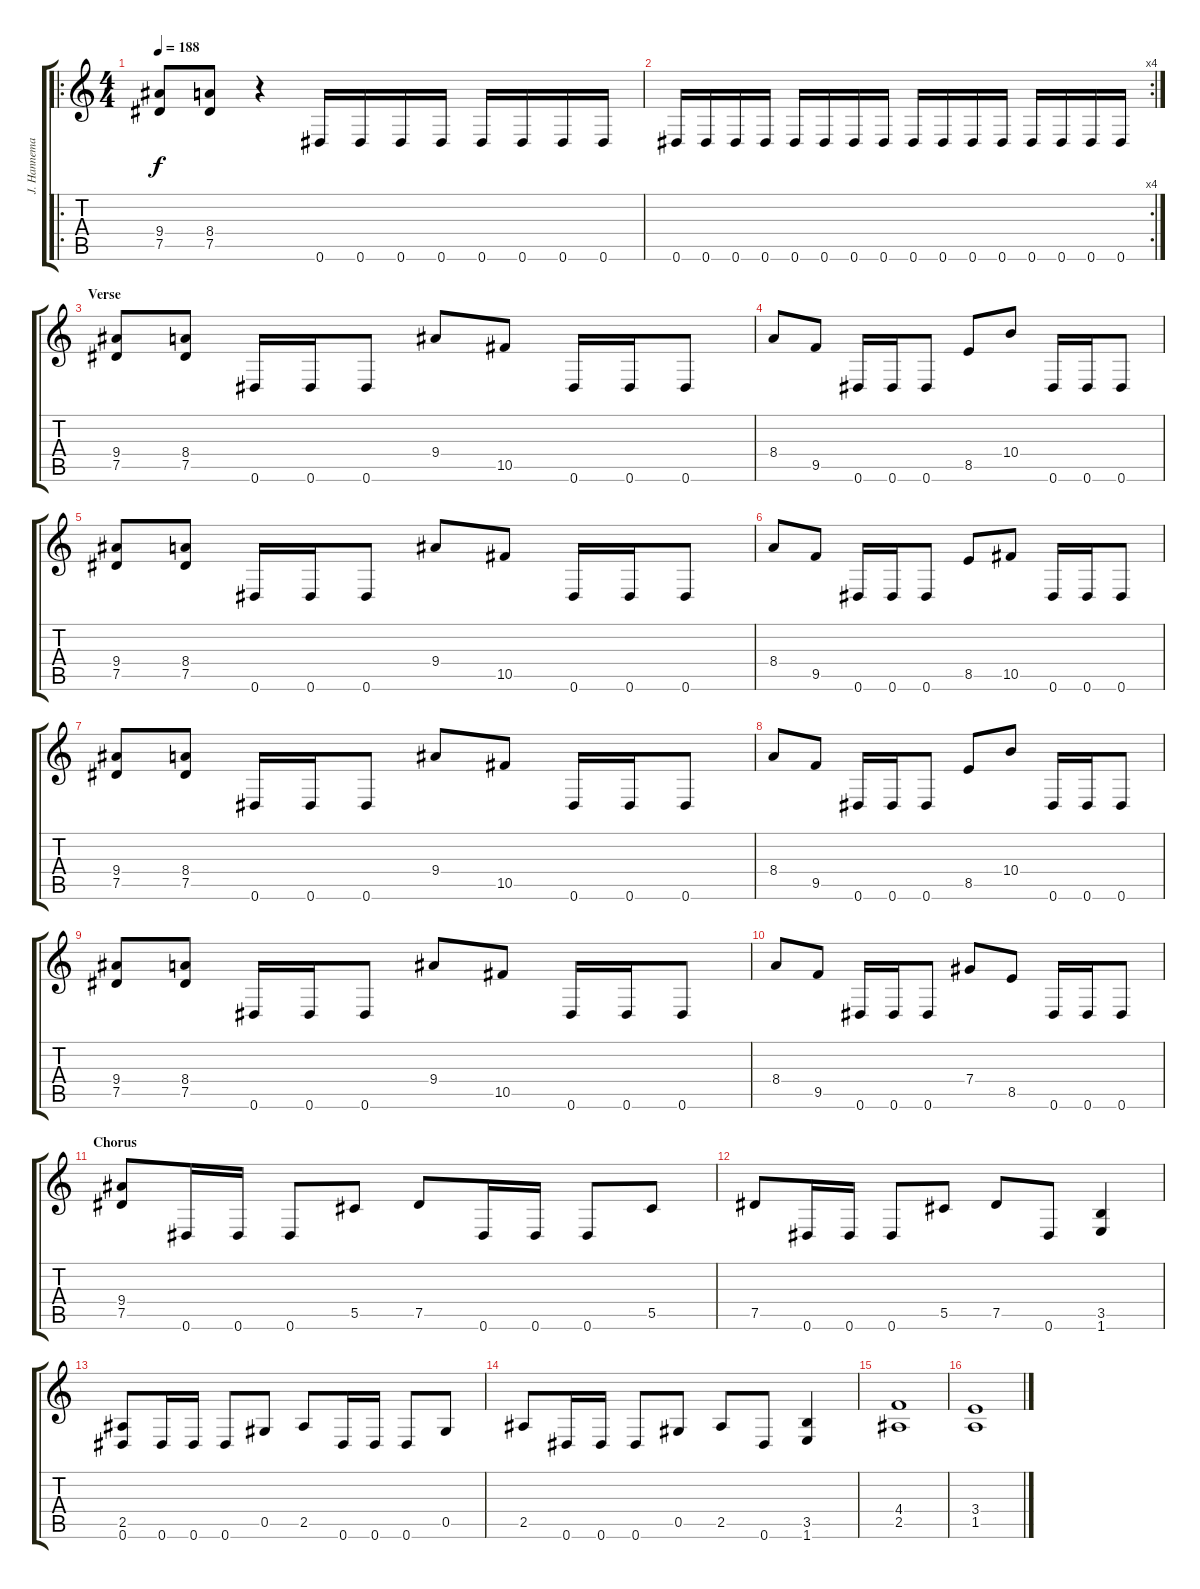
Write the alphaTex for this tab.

\track ("J. Hannemann" "J. Hannema") {instrument distortionguitar}
\staff {score tabs}
\tuning (Eb4 Bb3 Gb3 Db3 Ab2 Eb2) {hide}
\ro
\ts (4 4)
\tempo 188
\clef g2
\ks c
(9.4 7.5).8{dy f} (8.4 7.5).8 r.4 0.6.16 0.6.16 0.6.16 0.6.16 0.6.16 0.6.16 0.6.16 0.6.16 |
\rc 4
0.6.16 0.6.16 0.6.16 0.6.16 0.6.16 0.6.16 0.6.16 0.6.16 0.6.16 0.6.16 0.6.16 0.6.16 0.6.16 0.6.16 0.6.16 0.6.16 |
\section ("" "Verse")
(9.4 7.5).8 (8.4 7.5).8 0.6.16 0.6.16 0.6.8 9.4.8 10.5.8 0.6.16 0.6.16 0.6.8 |
8.4.8 9.5.8 0.6.16 0.6.16 0.6.8 8.5.8 10.4.8 0.6.16 0.6.16 0.6.8 |
(9.4 7.5).8 (8.4 7.5).8 0.6.16 0.6.16 0.6.8 9.4.8 10.5.8 0.6.16 0.6.16 0.6.8 |
8.4.8 9.5.8 0.6.16 0.6.16 0.6.8 8.5.8 10.5.8 0.6.16 0.6.16 0.6.8 |
(9.4 7.5).8 (8.4 7.5).8 0.6.16 0.6.16 0.6.8 9.4.8 10.5.8 0.6.16 0.6.16 0.6.8 |
8.4.8 9.5.8 0.6.16 0.6.16 0.6.8 8.5.8 10.4.8 0.6.16 0.6.16 0.6.8 |
(9.4 7.5).8 (8.4 7.5).8 0.6.16 0.6.16 0.6.8 9.4.8 10.5.8 0.6.16 0.6.16 0.6.8 |
8.4.8 9.5.8 0.6.16 0.6.16 0.6.8 7.4.8 8.5.8 0.6.16 0.6.16 0.6.8 |
\section ("" "Chorus")
(9.4 7.5).8 0.6.16 0.6.16 0.6.8 5.5.8 7.5.8 0.6.16 0.6.16 0.6.8 5.5.8 |
7.5.8 0.6.16 0.6.16 0.6.8 5.5.8 7.5.8 0.6.8 (3.5 1.6).4 |
(2.5 0.6).8 0.6.16 0.6.16 0.6.8 0.5.8 2.5.8 0.6.16 0.6.16 0.6.8 0.5.8 |
2.5.8 0.6.16 0.6.16 0.6.8 0.5.8 2.5.8 0.6.8 (3.5 1.6).4 |
(4.4 2.5).1 |
(3.4 1.5).1
